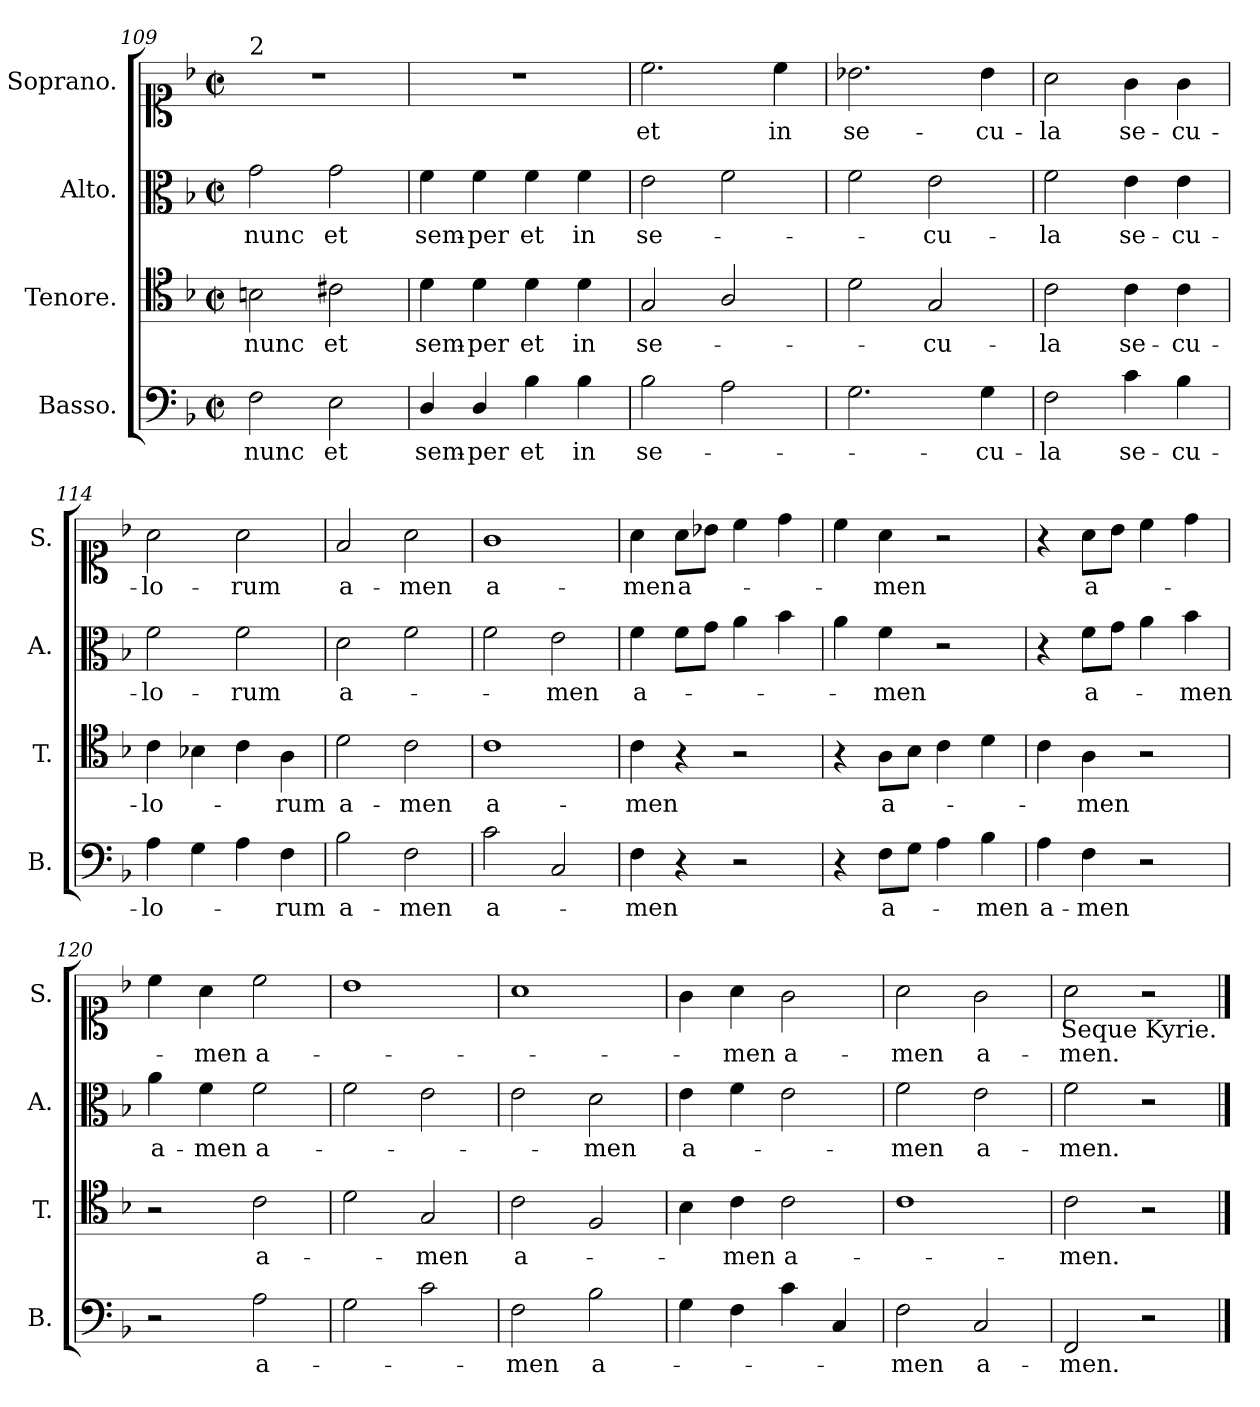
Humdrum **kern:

**kern	**text	**kern	**text	**kern	**text	**kern	**text
*part4	*part4	*part3	*part3	*part2	*part2	*part1	*part1
*staff4	*staff4	*staff3	*staff3	*staff2	*staff2	*staff1	*staff1
*I"Basso.	*	*I"Tenore.	*	*I"Alto.	*	*I"Soprano.	*
*I'B.	*	*I'T.	*	*I'A.	*	*I'S.	*
*clefF4	*	*clefC4	*	*clefC3	*	*clefC1	*
*k[b-]	*	*k[b-]	*	*k[b-]	*	*k[b-]	*
*F:	*	*F:	*	*F:	*	*F:	*
*M2/2	*	*M2/2	*	*M2/2	*	*M2/2	*
*met(c|)	*	*met(c|)	*	*met(c|)	*	*met(c|)	*
=109	=109	=109	=109	=109	=109	=109	=109
!	!	!	!	!	!	!LO:TX:a:t=2	!
2F\	nunc	2Bn\	nunc	2g\	nunc	1r	.
2E\	et	2c#X\	et	2g\	et	.	.
=110	=110	=110	=110	=110	=110	=110	=110
4D/	sem-	4d\	sem-	4f\	sem-	1r	.
4D/	-per	4d\	-per	4f\	-per	.	.
4B-\	et	4d\	et	4f\	et	.	.
4B-\	in	4d\	in	4f\	in	.	.
=111	=111	=111	=111	=111	=111	=111	=111
2B-\	se-	2G/	se-	2e\	se-	2.cc\	et
2A\	.	2A/	.	2f\	.	.	.
.	.	.	.	.	.	4cc\	in
=112	=112	=112	=112	=112	=112	=112	=112
2.G\	.	2d\	.	2f\	.	2.b-X\	se-
.	.	2G/	-cu-	2e\	-cu-	.	.
4G\	-cu-	.	.	.	.	4b-\	-cu-
=113	=113	=113	=113	=113	=113	=113	=113
2F\	-la	2c\	-la	2f\	-la	2a\	-la
4c\	se-	4c\	se-	4e\	se-	4g\	se-
4B-\	-cu-	4c\	-cu-	4e\	-cu-	4g\	-cu-
=114	=114	=114	=114	=114	=114	=114	=114
4A\	-lo-	4c\	-lo-	2f\	-lo-	2a\	-lo-
4G\	.	4B-X\	.	.	.	.	.
4A\	.	4c\	.	2f\	-rum	2a\	-rum
4F\	-rum	4A\	-rum	.	.	.	.
=115	=115	=115	=115	=115	=115	=115	=115
2B-\	a-	2d\	a-	2d\	a-	2f/	a-
2F\	-men	2c\	-men	2f\	.	2a\	-men
=116	=116	=116	=116	=116	=116	=116	=116
2c\	a-	1c	a-	2f\	.	1g	a-
2C/	.	.	.	2e\	-men	.	.
=117	=117	=117	=117	=117	=117	=117	=117
4F\	-men	4c\	-men	4f\	a-	4a\	-men
4r	.	4r	.	8f\L	.	8a\L	a-
.	.	.	.	8g\J	.	8b-X\J	.
2r	.	2r	.	4a\	.	4cc\	.
.	.	.	.	4b-\	.	4dd\	.
=118	=118	=118	=118	=118	=118	=118	=118
4r	.	4r	.	4a\	.	4cc\	.
8F\L	a-	8A\L	a-	4f\	-men	4a\	-men
8G\J	.	8B-\J	.	.	.	.	.
4A\	.	4c\	.	2r	.	2r	.
4B-\	-men	4d\	.	.	.	.	.
=119	=119	=119	=119	=119	=119	=119	=119
4A\	a-	4c\	.	4r	.	4r	.
4F\	-men	4A\	-men	8f\L	a-	8a\L	a-
.	.	.	.	8g\J	.	8b-\J	.
2r	.	2r	.	4a\	.	4cc\	.
.	.	.	.	4b-\	-men	4dd\	.
=120	=120	=120	=120	=120	=120	=120	=120
2r	.	2r	.	4a\	a-	4cc\	.
.	.	.	.	4f\	-men	4a\	-men
2A\	a-	2c\	a-	2f\	a-	2cc\	a-
=121	=121	=121	=121	=121	=121	=121	=121
2G\	.	2d\	.	2f\	.	1b-	.
2c\	.	2G/	-men	2e\	.	.	.
=122	=122	=122	=122	=122	=122	=122	=122
2F\	-men	2c\	a-	2e\	.	1a	.
2B-\	a-	2F/	.	2d\	-men	.	.
=123	=123	=123	=123	=123	=123	=123	=123
4G\	.	4B-\	.	4e\	a-	4g\	.
4F\	.	4c\	-men	4f\	.	4a\	-men
4c\	.	2c\	a-	2e\	.	2g\	a-
4C/	.	.	.	.	.	.	.
=124	=124	=124	=124	=124	=124	=124	=124
2F\	-men	1c	.	2f\	-men	2a\	-men
2C/	a-	.	.	2e\	a-	2g\	a-
=125	=125	=125	=125	=125	=125	=125	=125
2FF/	-men.	2c\	-men.	2f\	-men.	2a\	-men.
2r	.	2r	.	2r	.	2r	.
!	!	!	!	!	!	!LO:TX:b:t=Seque Kyrie.	!
==	==	==	==	==	==	==	==
*-	*-	*-	*-	*-	*-	*-	*-
